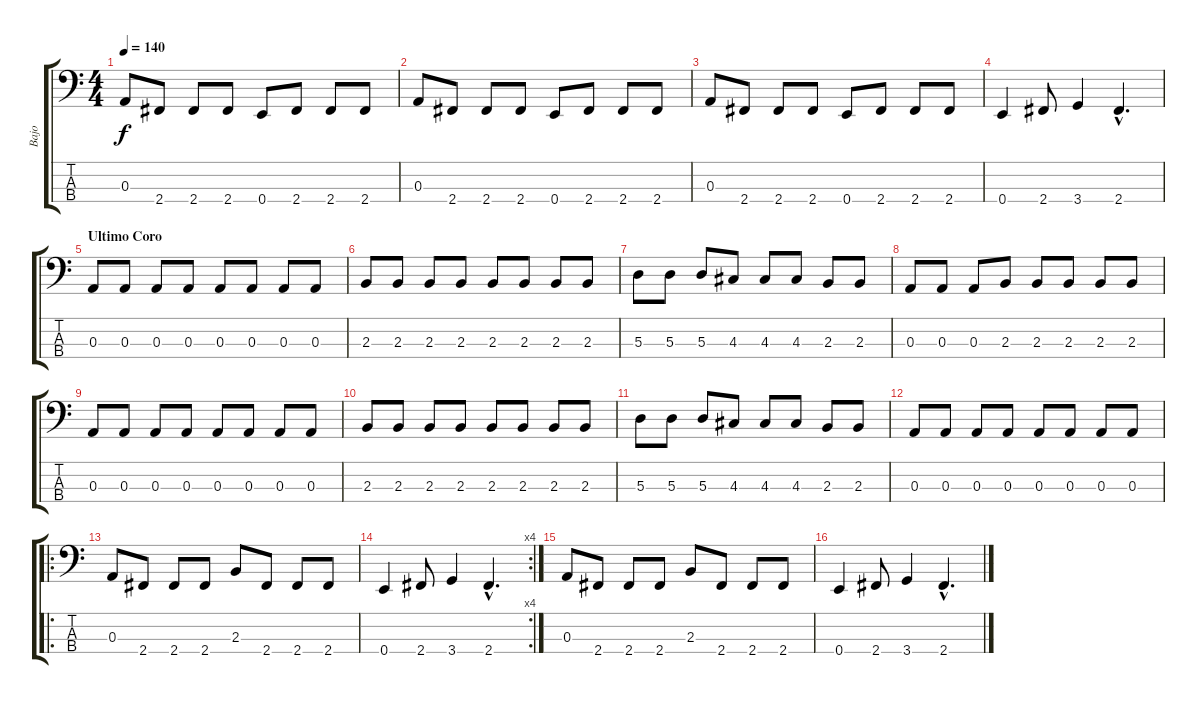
\track ("Bajo" "Bajo") {instrument electricbassfinger}
\staff {score tabs}
\tuning (G2 D2 A1 E1) {hide}
\ts (4 4)
\tempo 140
\clef f4
\ks c
0.3.8{dy f} 2.4.8 2.4.8 2.4.8 0.4.8 2.4.8 2.4.8 2.4.8 |
0.3.8 2.4.8 2.4.8 2.4.8 0.4.8 2.4.8 2.4.8 2.4.8 |
0.3.8 2.4.8 2.4.8 2.4.8 0.4.8 2.4.8 2.4.8 2.4.8 |
0.4.4 2.4.8 3.4.4 2.4{hac}.4{d} |
\section ("" "Ultimo Coro")
0.3.8 0.3.8 0.3.8 0.3.8 0.3.8 0.3.8 0.3.8 0.3.8 |
2.3.8 2.3.8 2.3.8 2.3.8 2.3.8 2.3.8 2.3.8 2.3.8 |
5.3.8 5.3.8 5.3.8 4.3.8 4.3.8 4.3.8 2.3.8 2.3.8 |
0.3.8 0.3.8 0.3.8 2.3.8 2.3.8 2.3.8 2.3.8 2.3.8 |
0.3.8 0.3.8 0.3.8 0.3.8 0.3.8 0.3.8 0.3.8 0.3.8 |
2.3.8 2.3.8 2.3.8 2.3.8 2.3.8 2.3.8 2.3.8 2.3.8 |
5.3.8 5.3.8 5.3.8 4.3.8 4.3.8 4.3.8 2.3.8 2.3.8 |
0.3.8 0.3.8 0.3.8 0.3.8 0.3.8 0.3.8 0.3.8 0.3.8 |
\ro
0.3.8 2.4.8 2.4.8 2.4.8 2.3.8 2.4.8 2.4.8 2.4.8 |
\rc 4
0.4.4 2.4.8 3.4.4 2.4{hac}.4{d} |
0.3.8 2.4.8 2.4.8 2.4.8 2.3.8 2.4.8 2.4.8 2.4.8 |
0.4.4 2.4.8 3.4.4 2.4{hac}.4{d}
